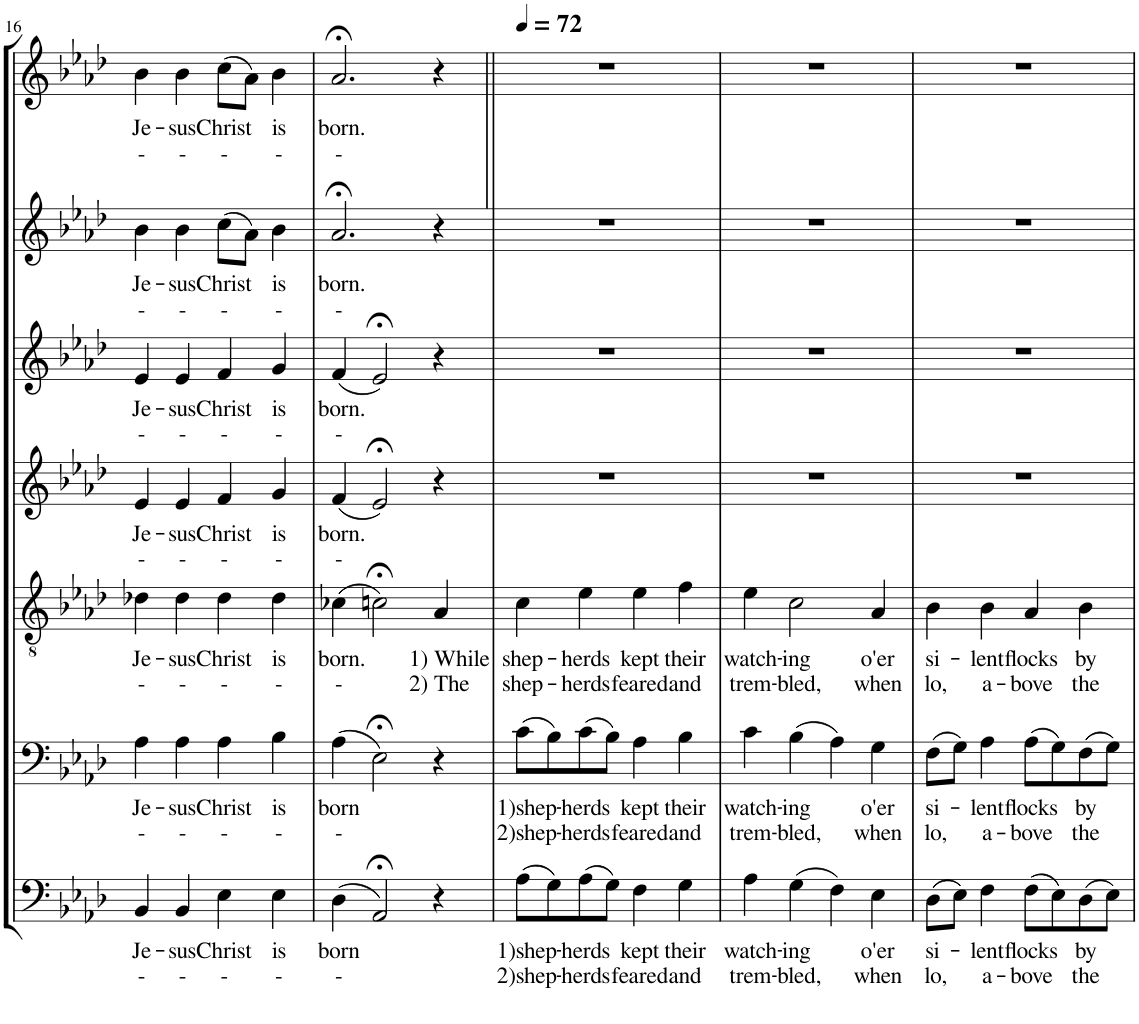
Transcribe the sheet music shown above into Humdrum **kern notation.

**kern	**text	**text	**kern	**text	**text	**kern	**text	**text	**kern	**text	**text	**kern	**text	**text	**kern	**text	**text	**kern	**text	**text
*part7	*part7	*part7	*part6	*part6	*part6	*part5	*part5	*part5	*part4	*part4	*part4	*part3	*part3	*part3	*part2	*part2	*part2	*part1	*part1	*part1
*staff7	*staff7	*staff7	*staff6	*staff6	*staff6	*staff5	*staff5	*staff5	*staff4	*staff4	*staff4	*staff3	*staff3	*staff3	*staff2	*staff2	*staff2	*staff1	*staff1	*staff1
*I"Bassi II	*	*	*I"Bassi I	*	*	*I"Tenori	*	*	*I"Contralti II	*	*	*I"Contralti I	*	*	*I"Soprani II	*	*	*I"Soprani I	*	*
!!LO:PB:g=z
*clefF4	*	*	*clefF4	*	*	*clefGv2	*	*	*clefG2	*	*	*clefG2	*	*	*clefG2	*	*	*clefG2	*	*
*	*	*	*	*	*	*	*	*	*	*	*	*	*	*	*Trd1c2	*	*	*Trd1c2	*	*
*k[b-e-a-d-]	*	*	*k[b-e-a-d-]	*	*	*k[b-e-a-d-]	*	*	*k[b-e-a-d-]	*	*	*k[b-e-a-d-]	*	*	*k[b-e-a-d-]	*	*	*k[b-e-a-d-]	*	*
*A-:	*	*	*A-:	*	*	*A-:	*	*	*A-:	*	*	*A-:	*	*	*A-:	*	*	*A-:	*	*
*M4/4	*	*	*M4/4	*	*	*M4/4	*	*	*M4/4	*	*	*M4/4	*	*	*M4/4	*	*	*M4/4	*	*
=16	=16	=16	=16	=16	=16	=16	=16	=16	=16	=16	=16	=16	=16	=16	=16	=16	=16	=16	=16	=16
!	!LO:LY:b	!LO:LY:b	!	!LO:LY:b	!LO:LY:b	!	!LO:LY:b	!LO:LY:b	!	!LO:LY:b	!LO:LY:b	!	!LO:LY:b	!LO:LY:b	!	!LO:LY:b	!LO:LY:b	!	!LO:LY:b	!LO:LY:b
4BB-/	Je-	-	4A-\	Je-	-	4d-X\	Je-	-	4e-/	Je-	-	4e-/	Je-	-	4b-\	Je-	-	4b-\	Je-	-
!	!LO:LY:b	!LO:LY:b	!	!LO:LY:b	!LO:LY:b	!	!LO:LY:b	!LO:LY:b	!	!LO:LY:b	!LO:LY:b	!	!LO:LY:b	!LO:LY:b	!	!LO:LY:b	!LO:LY:b	!	!LO:LY:b	!LO:LY:b
4BB-/	-sus	-	4A-\	-sus	-	4d-\	-sus	-	4e-/	-sus	-	4e-/	-sus	-	4b-\	-sus	-	4b-\	-sus	-
!	!LO:LY:b	!LO:LY:b	!	!LO:LY:b	!LO:LY:b	!	!LO:LY:b	!LO:LY:b	!	!LO:LY:b	!LO:LY:b	!	!LO:LY:b	!LO:LY:b	!	!LO:LY:b	!LO:LY:b	!	!LO:LY:b	!LO:LY:b
4E-\	Christ	-	4A-\	Christ	-	4d-\	Christ	-	4f/	Christ	-	4f/	Christ	-	(8cc\L	Christ	-	(8cc\L	Christ	-
.	.	.	.	.	.	.	.	.	.	.	.	.	.	.	8a-\J)	.	.	8a-\J)	.	.
!	!LO:LY:b	!LO:LY:b	!	!LO:LY:b	!LO:LY:b	!	!LO:LY:b	!LO:LY:b	!	!LO:LY:b	!LO:LY:b	!	!LO:LY:b	!LO:LY:b	!	!LO:LY:b	!LO:LY:b	!	!LO:LY:b	!LO:LY:b
4E-\	is	-	4B-\	is	-	4d-\	is	-	4g/	is	-	4g/	is	-	4b-\	is	-	4b-\	is	-
=17	=17	=17	=17	=17	=17	=17	=17	=17	=17	=17	=17	=17	=17	=17	=17	=17	=17	=17	=17	=17
!	!LO:LY:b	!LO:LY:b	!	!LO:LY:b	!LO:LY:b	!	!LO:LY:b	!LO:LY:b	!	!LO:LY:b	!LO:LY:b	!	!LO:LY:b	!LO:LY:b	!	!LO:LY:b	!LO:LY:b	!	!LO:LY:b	!LO:LY:b
(4D-\	born	-	(4A-\	born	-	(4c-X\	born.	-	(4f/	born.	-	(4f/	born.	-	2.a-;</	born.	-	2.a-;</	born.	-
2AA-;</)	.	.	2E-;<\)	.	.	2cn;<\)	.	.	2e-;</)	.	.	2e-;</)	.	.	.	.	.	.	.	.
!	!	!	!	!	!	!	!LO:LY:b	!LO:LY:b	!	!	!	!	!	!	!	!	!	!	!	!
4r	.	.	4r	.	.	4A-/	1) While	2) The	4r	.	.	4r	.	.	4r	.	.	4r	.	.
=18||	=18||	=18||	=18||	=18||	=18||	=18||	=18||	=18||	=18||	=18||	=18||	=18||	=18||	=18||	=18||	=18||	=18||	=18||	=18||	=18||
*	*	*	*	*	*	*	*	*	*	*	*	*	*	*	*	*	*	*MM72	*	*
!	!LO:LY:b	!LO:LY:b	!	!LO:LY:b	!LO:LY:b	!	!LO:LY:b	!LO:LY:b	!	!	!	!	!	!	!	!	!	!	!	!
(8A-\L	1)shep-	2)shep-	(8c\L	1)shep-	2)shep-	4c\	shep-	shep-	1r	.	.	1r	.	.	1r	.	.	1r	.	.
8G\)	.	.	8B-\)	.	.	.	.	.	.	.	.	.	.	.	.	.	.	.	.	.
!	!LO:LY:b	!LO:LY:b	!	!LO:LY:b	!LO:LY:b	!	!LO:LY:b	!LO:LY:b	!	!	!	!	!	!	!	!	!	!	!	!
(8A-\	-herds	-herds	(8c\	-herds	-herds	4e-\	-herds	-herds	.	.	.	.	.	.	.	.	.	.	.	.
8G\J)	.	.	8B-\J)	.	.	.	.	.	.	.	.	.	.	.	.	.	.	.	.	.
!	!LO:LY:b	!LO:LY:b	!	!LO:LY:b	!LO:LY:b	!	!LO:LY:b	!LO:LY:b	!	!	!	!	!	!	!	!	!	!	!	!
4F\	kept	feared	4A-\	kept	feared	4e-\	kept	feared	.	.	.	.	.	.	.	.	.	.	.	.
!	!LO:LY:b	!LO:LY:b	!	!LO:LY:b	!LO:LY:b	!	!LO:LY:b	!LO:LY:b	!	!	!	!	!	!	!	!	!	!	!	!
4G\	their	and	4B-\	their	and	4f\	their	and	.	.	.	.	.	.	.	.	.	.	.	.
=19	=19	=19	=19	=19	=19	=19	=19	=19	=19	=19	=19	=19	=19	=19	=19	=19	=19	=19	=19	=19
!	!LO:LY:b	!LO:LY:b	!	!LO:LY:b	!LO:LY:b	!	!LO:LY:b	!LO:LY:b	!	!	!	!	!	!	!	!	!	!	!	!
4A-\	watch-	trem-	4c\	watch-	trem-	4e-\	watch-	trem-	1r	.	.	1r	.	.	1r	.	.	1r	.	.
!	!LO:LY:b	!LO:LY:b	!	!LO:LY:b	!LO:LY:b	!	!LO:LY:b	!LO:LY:b	!	!	!	!	!	!	!	!	!	!	!	!
(4G\	-ing	-bled,	(4B-\	-ing	-bled,	2c\	-ing	-bled,	.	.	.	.	.	.	.	.	.	.	.	.
4F\)	.	.	4A-\)	.	.	.	.	.	.	.	.	.	.	.	.	.	.	.	.	.
!	!LO:LY:b	!LO:LY:b	!	!LO:LY:b	!LO:LY:b	!	!LO:LY:b	!LO:LY:b	!	!	!	!	!	!	!	!	!	!	!	!
4E-\	o'er	when	4G\	o'er	when	4A-/	o'er	when	.	.	.	.	.	.	.	.	.	.	.	.
=20	=20	=20	=20	=20	=20	=20	=20	=20	=20	=20	=20	=20	=20	=20	=20	=20	=20	=20	=20	=20
!	!LO:LY:b	!LO:LY:b	!	!LO:LY:b	!LO:LY:b	!	!LO:LY:b	!LO:LY:b	!	!	!	!	!	!	!	!	!	!	!	!
(8D-\L	si-	lo,	(8F\L	si-	lo,	4B-\	si-	lo,	1r	.	.	1r	.	.	1r	.	.	1r	.	.
8E-\J)	.	.	8G\J)	.	.	.	.	.	.	.	.	.	.	.	.	.	.	.	.	.
!	!LO:LY:b	!LO:LY:b	!	!LO:LY:b	!LO:LY:b	!	!LO:LY:b	!LO:LY:b	!	!	!	!	!	!	!	!	!	!	!	!
4F\	-lent	a-	4A-\	-lent	a-	4B-\	-lent	a-	.	.	.	.	.	.	.	.	.	.	.	.
!	!LO:LY:b	!LO:LY:b	!	!LO:LY:b	!LO:LY:b	!	!LO:LY:b	!LO:LY:b	!	!	!	!	!	!	!	!	!	!	!	!
(8F\L	flocks	-bove	(8A-\L	flocks	-bove	4A-/	flocks	-bove	.	.	.	.	.	.	.	.	.	.	.	.
8E-\)	.	.	8G\)	.	.	.	.	.	.	.	.	.	.	.	.	.	.	.	.	.
!	!LO:LY:b	!LO:LY:b	!	!LO:LY:b	!LO:LY:b	!	!LO:LY:b	!LO:LY:b	!	!	!	!	!	!	!	!	!	!	!	!
(8D-\	by	the	(8F\	by	the	4B-\	by	the	.	.	.	.	.	.	.	.	.	.	.	.
8E-\J)	.	.	8G\J)	.	.	.	.	.	.	.	.	.	.	.	.	.	.	.	.	.
=	=	=	=	=	=	=	=	=	=	=	=	=	=	=	=	=	=	=	=	=
*-	*-	*-	*-	*-	*-	*-	*-	*-	*-	*-	*-	*-	*-	*-	*-	*-	*-	*-	*-	*-
